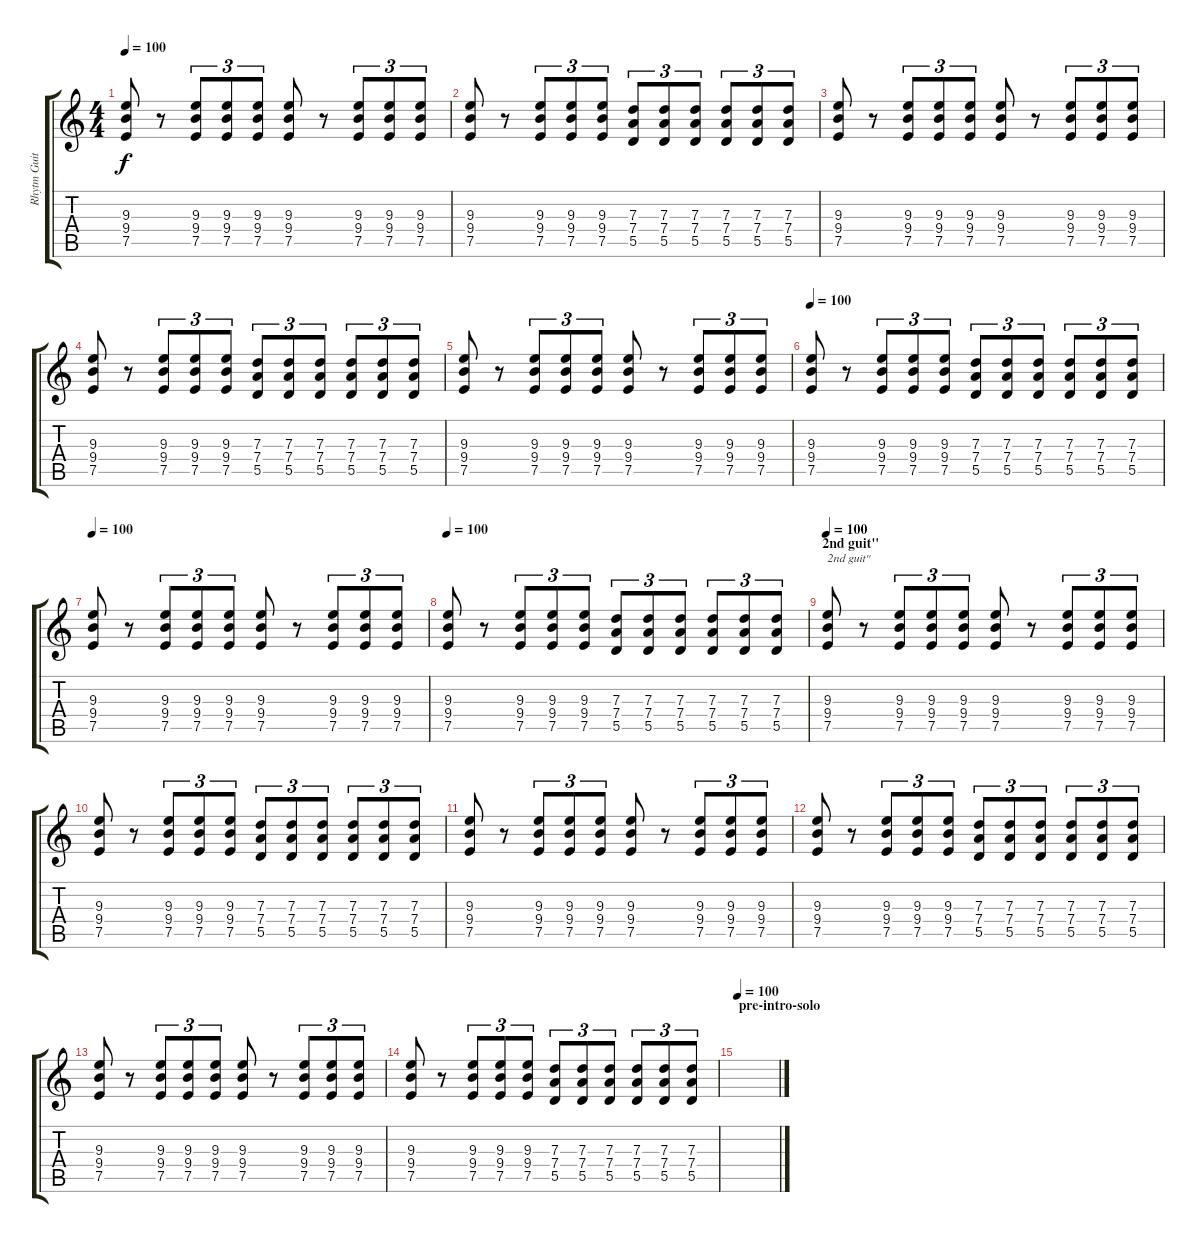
\track ("Rhytm Guit" "Rhytm Guit") {instrument overdrivenguitar}
\staff {score tabs}
\tuning (E4 B3 G3 D3 A2 E2) {hide}
\ts (4 4)
\tempo 100
\clef g2
\ks c
(9.3 9.4 7.5).8{dy f} r.8 (9.3 9.4 7.5).8{tu (3 2)} (9.3 9.4 7.5).8{tu (3 2)} (9.3 9.4 7.5).8{tu (3 2)} (9.3 9.4 7.5).8 r.8 (9.3 9.4 7.5).8{tu (3 2)} (9.3 9.4 7.5).8{tu (3 2)} (9.3 9.4 7.5).8{tu (3 2)} |
(9.3 9.4 7.5).8 r.8 (9.3 9.4 7.5).8{tu (3 2)} (9.3 9.4 7.5).8{tu (3 2)} (9.3 9.4 7.5).8{tu (3 2)} (7.3 7.4 5.5).8{tu (3 2)} (7.3 7.4 5.5).8{tu (3 2)} (7.3 7.4 5.5).8{tu (3 2)} (7.3 7.4 5.5).8{tu (3 2)} (7.3 7.4 5.5).8{tu (3 2)} (7.3 7.4 5.5).8{tu (3 2)} |
(9.3 9.4 7.5).8 r.8 (9.3 9.4 7.5).8{tu (3 2)} (9.3 9.4 7.5).8{tu (3 2)} (9.3 9.4 7.5).8{tu (3 2)} (9.3 9.4 7.5).8 r.8 (9.3 9.4 7.5).8{tu (3 2)} (9.3 9.4 7.5).8{tu (3 2)} (9.3 9.4 7.5).8{tu (3 2)} |
(9.3 9.4 7.5).8 r.8 (9.3 9.4 7.5).8{tu (3 2)} (9.3 9.4 7.5).8{tu (3 2)} (9.3 9.4 7.5).8{tu (3 2)} (7.3 7.4 5.5).8{tu (3 2)} (7.3 7.4 5.5).8{tu (3 2)} (7.3 7.4 5.5).8{tu (3 2)} (7.3 7.4 5.5).8{tu (3 2)} (7.3 7.4 5.5).8{tu (3 2)} (7.3 7.4 5.5).8{tu (3 2)} |
(9.3 9.4 7.5).8 r.8 (9.3 9.4 7.5).8{tu (3 2)} (9.3 9.4 7.5).8{tu (3 2)} (9.3 9.4 7.5).8{tu (3 2)} (9.3 9.4 7.5).8 r.8 (9.3 9.4 7.5).8{tu (3 2)} (9.3 9.4 7.5).8{tu (3 2)} (9.3 9.4 7.5).8{tu (3 2)} |
\tempo 100
(9.3 9.4 7.5).8 r.8 (9.3 9.4 7.5).8{tu (3 2)} (9.3 9.4 7.5).8{tu (3 2)} (9.3 9.4 7.5).8{tu (3 2)} (7.3 7.4 5.5).8{tu (3 2)} (7.3 7.4 5.5).8{tu (3 2)} (7.3 7.4 5.5).8{tu (3 2)} (7.3 7.4 5.5).8{tu (3 2)} (7.3 7.4 5.5).8{tu (3 2)} (7.3 7.4 5.5).8{tu (3 2)} |
\tempo 100
(9.3 9.4 7.5).8 r.8 (9.3 9.4 7.5).8{tu (3 2)} (9.3 9.4 7.5).8{tu (3 2)} (9.3 9.4 7.5).8{tu (3 2)} (9.3 9.4 7.5).8 r.8 (9.3 9.4 7.5).8{tu (3 2)} (9.3 9.4 7.5).8{tu (3 2)} (9.3 9.4 7.5).8{tu (3 2)} |
\tempo 100
(9.3 9.4 7.5).8 r.8 (9.3 9.4 7.5).8{tu (3 2)} (9.3 9.4 7.5).8{tu (3 2)} (9.3 9.4 7.5).8{tu (3 2)} (7.3 7.4 5.5).8{tu (3 2)} (7.3 7.4 5.5).8{tu (3 2)} (7.3 7.4 5.5).8{tu (3 2)} (7.3 7.4 5.5).8{tu (3 2)} (7.3 7.4 5.5).8{tu (3 2)} (7.3 7.4 5.5).8{tu (3 2)} |
\section ("" "2nd guit''")
\tempo 100
(9.3 9.4 7.5).8{txt "2nd guit''"} r.8 (9.3 9.4 7.5).8{tu (3 2)} (9.3 9.4 7.5).8{tu (3 2)} (9.3 9.4 7.5).8{tu (3 2)} (9.3 9.4 7.5).8 r.8 (9.3 9.4 7.5).8{tu (3 2)} (9.3 9.4 7.5).8{tu (3 2)} (9.3 9.4 7.5).8{tu (3 2)} |
(9.3 9.4 7.5).8 r.8 (9.3 9.4 7.5).8{tu (3 2)} (9.3 9.4 7.5).8{tu (3 2)} (9.3 9.4 7.5).8{tu (3 2)} (7.3 7.4 5.5).8{tu (3 2)} (7.3 7.4 5.5).8{tu (3 2)} (7.3 7.4 5.5).8{tu (3 2)} (7.3 7.4 5.5).8{tu (3 2)} (7.3 7.4 5.5).8{tu (3 2)} (7.3 7.4 5.5).8{tu (3 2)} |
(9.3 9.4 7.5).8 r.8 (9.3 9.4 7.5).8{tu (3 2)} (9.3 9.4 7.5).8{tu (3 2)} (9.3 9.4 7.5).8{tu (3 2)} (9.3 9.4 7.5).8 r.8 (9.3 9.4 7.5).8{tu (3 2)} (9.3 9.4 7.5).8{tu (3 2)} (9.3 9.4 7.5).8{tu (3 2)} |
(9.3 9.4 7.5).8 r.8 (9.3 9.4 7.5).8{tu (3 2)} (9.3 9.4 7.5).8{tu (3 2)} (9.3 9.4 7.5).8{tu (3 2)} (7.3 7.4 5.5).8{tu (3 2)} (7.3 7.4 5.5).8{tu (3 2)} (7.3 7.4 5.5).8{tu (3 2)} (7.3 7.4 5.5).8{tu (3 2)} (7.3 7.4 5.5).8{tu (3 2)} (7.3 7.4 5.5).8{tu (3 2)} |
(9.3 9.4 7.5).8 r.8 (9.3 9.4 7.5).8{tu (3 2)} (9.3 9.4 7.5).8{tu (3 2)} (9.3 9.4 7.5).8{tu (3 2)} (9.3 9.4 7.5).8 r.8 (9.3 9.4 7.5).8{tu (3 2)} (9.3 9.4 7.5).8{tu (3 2)} (9.3 9.4 7.5).8{tu (3 2)} |
(9.3 9.4 7.5).8 r.8 (9.3 9.4 7.5).8{tu (3 2)} (9.3 9.4 7.5).8{tu (3 2)} (9.3 9.4 7.5).8{tu (3 2)} (7.3 7.4 5.5).8{tu (3 2)} (7.3 7.4 5.5).8{tu (3 2)} (7.3 7.4 5.5).8{tu (3 2)} (7.3 7.4 5.5).8{tu (3 2)} (7.3 7.4 5.5).8{tu (3 2)} (7.3 7.4 5.5).8{tu (3 2)} |
\section ("" "pre-intro-solo")
\tempo 100
